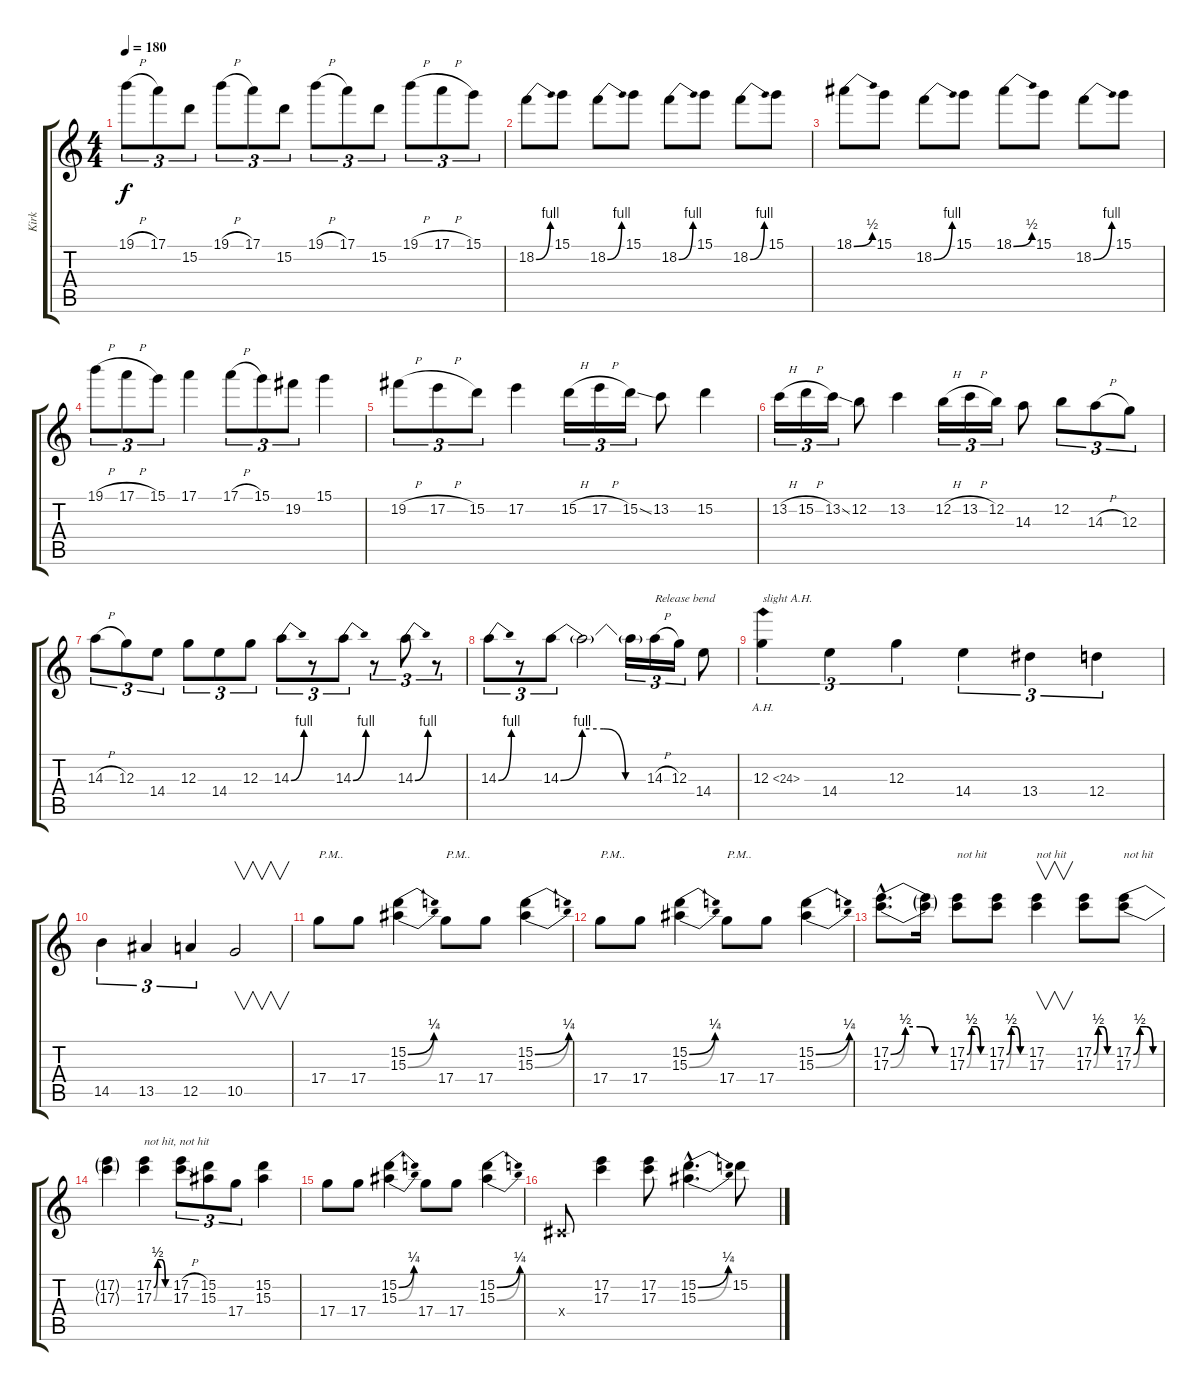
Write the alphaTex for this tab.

\track ("Kirk" "Kirk") {instrument electricguitarclean}
\staff {score tabs}
\tuning (E4 B3 G3 D3 A2 E2) {hide}
\ts (4 4)
\tempo 180
\clef g2
\ks c
19.1{h}.8{tu (3 2) dy f} 17.1.8{tu (3 2)} 15.2.8{tu (3 2)} 19.1{h}.8{tu (3 2)} 17.1.8{tu (3 2)} 15.2.8{tu (3 2)} 19.1{h}.8{tu (3 2)} 17.1.8{tu (3 2)} 15.2.8{tu (3 2)} 19.1{h}.8{tu (3 2)} 17.1{h}.8{tu (3 2)} 15.1.8{tu (3 2)} |
18.2{be (bend 0 0 60 4)}.8 15.1.8 18.2{be (bend 0 0 60 4)}.8 15.1.8 18.2{be (bend 0 0 60 4)}.8 15.1.8 18.2{be (bend 0 0 60 4)}.8 15.1.8 |
18.1{be (bend 0 0 60 2)}.8 15.1.8 18.2{be (bend 0 0 60 4)}.8 15.1.8 18.1{be (bend 0 0 60 2)}.8 15.1.8 18.2{be (bend 0 0 60 4)}.8 15.1.8 |
19.1{h}.8{tu (3 2)} 17.1{h}.8{tu (3 2)} 15.1.8{tu (3 2)} 17.1.4 17.1{h}.8{tu (3 2)} 15.1.8{tu (3 2)} 19.2.8{tu (3 2)} 15.1.4 |
19.2{h}.8{tu (3 2)} 17.2{h}.8{tu (3 2)} 15.2.8{tu (3 2)} 17.2.4 15.2{h}.16{tu (3 2)} 17.2{h}.16{tu (3 2)} 15.2{ss}.16{tu (3 2)} 13.2.8 15.2.4 |
13.2{h}.16{tu (3 2)} 15.2{h}.16{tu (3 2)} 13.2{ss}.16{tu (3 2)} 12.2.8 13.2.4 12.2{h}.16{tu (3 2)} 13.2{h}.16{tu (3 2)} 12.2.16{tu (3 2)} 14.3.8 12.2.8{tu (3 2)} 14.3{h}.8{tu (3 2)} 12.3.8{tu (3 2)} |
14.3{h}.8{tu (3 2)} 12.3.8{tu (3 2)} 14.4.8{tu (3 2)} 12.3.8{tu (3 2)} 14.4.8{tu (3 2)} 12.3.8{tu (3 2)} 14.3{be (bend 0 0 60 4)}.8{tu (3 2)} r.8{tu (3 2)} 14.3{be (bend 0 0 60 4)}.8{tu (3 2)} r.8{tu (3 2)} 14.3{be (bend 0 0 60 4)}.8{tu (3 2)} r.8{tu (3 2)} |
14.3{be (bend 0 0 60 4)}.8{tu (3 2)} r.8{tu (3 2)} 14.3{be (custom 0 0 15 4 30 4 45 0 60 0)}.8{tu (3 2)} 14.3{t}.2 14.3{t}.16{tu (3 2)} 14.3{h}.16{tu (3 2) txt "Release bend"} 12.3.16{tu (3 2)} 14.4.8 |
12.3{ah 12}.4{tu (3 2) txt "slight A.H."} 14.4.4{tu (3 2)} 12.3.4{tu (3 2)} 14.4.4{tu (3 2)} 13.4.4{tu (3 2)} 12.4.4{tu (3 2)} |
14.5.4{tu (3 2)} 13.5.4{tu (3 2)} 12.5.4{tu (3 2)} 10.5.2{v} |
17.4.8{txt "P.M.."} 17.4.8 (15.2{be (bend 0 0 60 1)} 15.3{be (bend 0 0 60 2)}).4 17.4.8{txt "P.M.."} 17.4.8 (15.2{be (bend 0 0 60 1)} 15.3{be (bend 0 0 60 2)}).4 |
17.4.8{txt "P.M.."} 17.4.8 (15.2{be (bend 0 0 60 1)} 15.3{be (bend 0 0 60 2)}).4 17.4.8{txt "P.M.."} 17.4.8 (15.2{be (bend 0 0 60 1)} 15.3{be (bend 0 0 60 2)}).4 |
(17.2{be (custom 0 0 15 2 30 2 45 0 60 0) hac} 17.3{be (custom 0 0 15 2 30 2 45 0 60 0) hac}).8{d} (17.2{t} 17.3{t}).16 (17.2{be (custom 0 0 15 2 30 2 45 0 60 0)} 17.3{be (custom 0 0 15 2 30 2 45 0 60 0)}).8{txt "not hit"} (17.2{be (custom 0 0 15 2 30 2 45 0 60 0)} 17.3{be (custom 0 0 15 2 30 2 45 0 60 0)}).8 (17.2 17.3).4{v txt "not hit"} (17.2{be (custom 0 0 15 2 30 2 45 0 60 0)} 17.3{be (custom 0 0 15 2 30 2 45 0 60 0)}).8 (17.2{be (custom 0 0 15 2 30 2 45 0 60 0)} 17.3{be (custom 0 0 15 2 30 2 45 0 60 0)}).8{txt "not hit"} |
(17.2{t} 17.3{t}).4 (17.2{be (custom 0 0 15 2 30 2 45 0 60 0)} 17.3{be (custom 0 0 15 2 30 2 45 0 60 0)}).4{txt "not hit, not hit"} (17.2{h} 17.3{h}).8{tu (3 2)} (15.2 15.3).8{tu (3 2)} 17.4.8{tu (3 2)} (15.2 15.3).4 |
17.4.8 17.4.8 (15.2{be (bend 0 0 60 1)} 15.3{be (bend 0 0 60 2)}).4 17.4.8 17.4.8 (15.2{be (bend 0 0 60 1)} 15.3{be (bend 0 0 60 2)}).4 |
-1.4{x}.8 (17.2 17.3).4 (17.2 17.3).8 (15.2{be (bend 0 0 60 1) hac} 15.3{be (bend 0 0 60 2) hac}).4{d} 15.2.8
